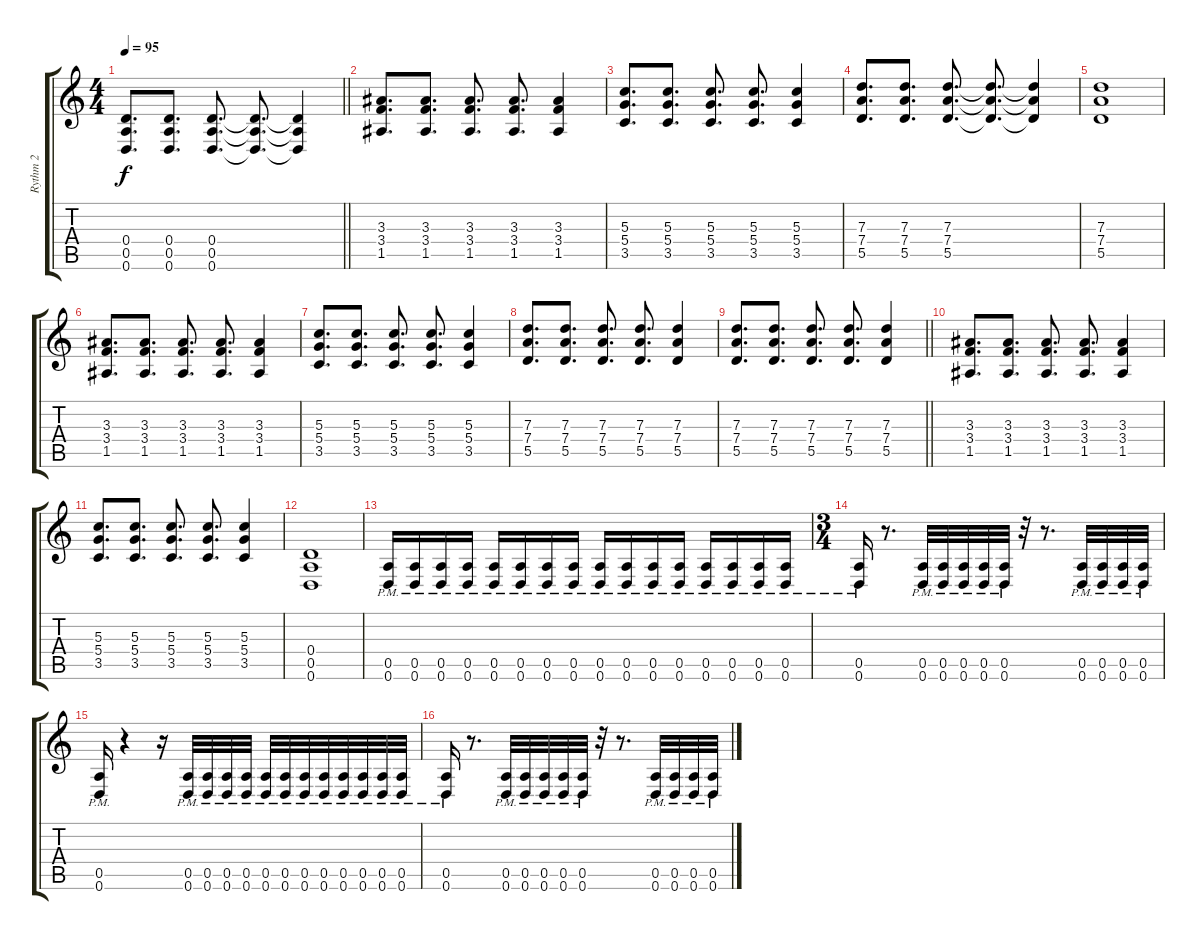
\track ("Rythm 2" "Rythm 2") {instrument overdrivenguitar}
\staff {score tabs}
\tuning (E4 B3 G3 D3 A2 D2) {hide}
\ts (4 4)
\tempo 95
\clef g2
\barLineRight lightlight
\ks c
(0.4 0.5 0.6).8{d dy f} (0.4 0.5 0.6).8{d} (0.4 0.5 0.6).8{d} (0.4{t} 0.5{t} 0.6{t}).8{d} (0.4{t} 0.5{t} 0.6{t}).4 |
(3.3 3.4 1.5).8{d} (3.3 3.4 1.5).8{d} (3.3 3.4 1.5).8{d} (3.3 3.4 1.5).8{d} (3.3 3.4 1.5).4 |
(5.3 5.4 3.5).8{d} (5.3 5.4 3.5).8{d} (5.3 5.4 3.5).8{d} (5.3 5.4 3.5).8{d} (5.3 5.4 3.5).4 |
(7.3 7.4 5.5).8{d} (7.3 7.4 5.5).8{d} (7.3 7.4 5.5).8{d} (7.3{t} 7.4{t} 5.5{t}).8{d} (7.3{t} 7.4{t} 5.5{t}).4 |
(7.3 7.4 5.5).1 |
(3.3 3.4 1.5).8{d} (3.3 3.4 1.5).8{d} (3.3 3.4 1.5).8{d} (3.3 3.4 1.5).8{d} (3.3 3.4 1.5).4 |
(5.3 5.4 3.5).8{d} (5.3 5.4 3.5).8{d} (5.3 5.4 3.5).8{d} (5.3 5.4 3.5).8{d} (5.3 5.4 3.5).4 |
(7.3 7.4 5.5).8{d} (7.3 7.4 5.5).8{d} (7.3 7.4 5.5).8{d} (7.3 7.4 5.5).8{d} (7.3 7.4 5.5).4 |
\barLineRight lightlight
(7.3 7.4 5.5).8{d} (7.3 7.4 5.5).8{d} (7.3 7.4 5.5).8{d} (7.3 7.4 5.5).8{d} (7.3 7.4 5.5).4 |
(3.3 3.4 1.5).8{d} (3.3 3.4 1.5).8{d} (3.3 3.4 1.5).8{d} (3.3 3.4 1.5).8{d} (3.3 3.4 1.5).4 |
(5.3 5.4 3.5).8{d} (5.3 5.4 3.5).8{d} (5.3 5.4 3.5).8{d} (5.3 5.4 3.5).8{d} (5.3 5.4 3.5).4 |
(0.4 0.5 0.6).1 |
(0.5{pm} 0.6{pm}).16{volume 6} (0.5{pm} 0.6{pm}).16{volume 16} (0.5{pm} 0.6{pm}).16 (0.5{pm} 0.6{pm}).16 (0.5{pm} 0.6{pm}).16 (0.5{pm} 0.6{pm}).16 (0.5{pm} 0.6{pm}).16 (0.5{pm} 0.6{pm}).16 (0.5{pm} 0.6{pm}).16 (0.5{pm} 0.6{pm}).16 (0.5{pm} 0.6{pm}).16 (0.5{pm} 0.6{pm}).16 (0.5{pm} 0.6{pm}).16 (0.5{pm} 0.6{pm}).16 (0.5{pm} 0.6{pm}).16 (0.5{pm} 0.6{pm}).16 |
\ts (3 4)
(0.5{pm} 0.6{pm}).16 r.8{d} (0.5{pm} 0.6{pm}).32 (0.5{pm} 0.6{pm}).32 (0.5{pm} 0.6{pm}).32 (0.5{pm} 0.6{pm}).32 (0.5{pm} 0.6{pm}).32 r.32 r.8{d} (0.5{pm} 0.6{pm}).32 (0.5{pm} 0.6{pm}).32 (0.5{pm} 0.6{pm}).32 (0.5{pm} 0.6{pm}).32 |
(0.5{pm} 0.6{pm}).16 r.4 r.16 (0.5 0.6{pm}).32 (0.5 0.6{pm}).32 (0.5 0.6{pm}).32 (0.5 0.6{pm}).32 (0.5 0.6{pm}).32 (0.5 0.6{pm}).32 (0.5 0.6{pm}).32 (0.5 0.6{pm}).32 (0.5 0.6{pm}).32 (0.5 0.6{pm}).32 (0.5 0.6{pm}).32 (0.5 0.6{pm}).32 |
(0.5{pm} 0.6{pm}).16 r.8{d} (0.5{pm} 0.6{pm}).32 (0.5{pm} 0.6{pm}).32 (0.5{pm} 0.6{pm}).32 (0.5{pm} 0.6{pm}).32 (0.5{pm} 0.6{pm}).32 r.32 r.8{d} (0.5{pm} 0.6{pm}).32 (0.5{pm} 0.6{pm}).32 (0.5{pm} 0.6{pm}).32 (0.5{pm} 0.6{pm}).32
